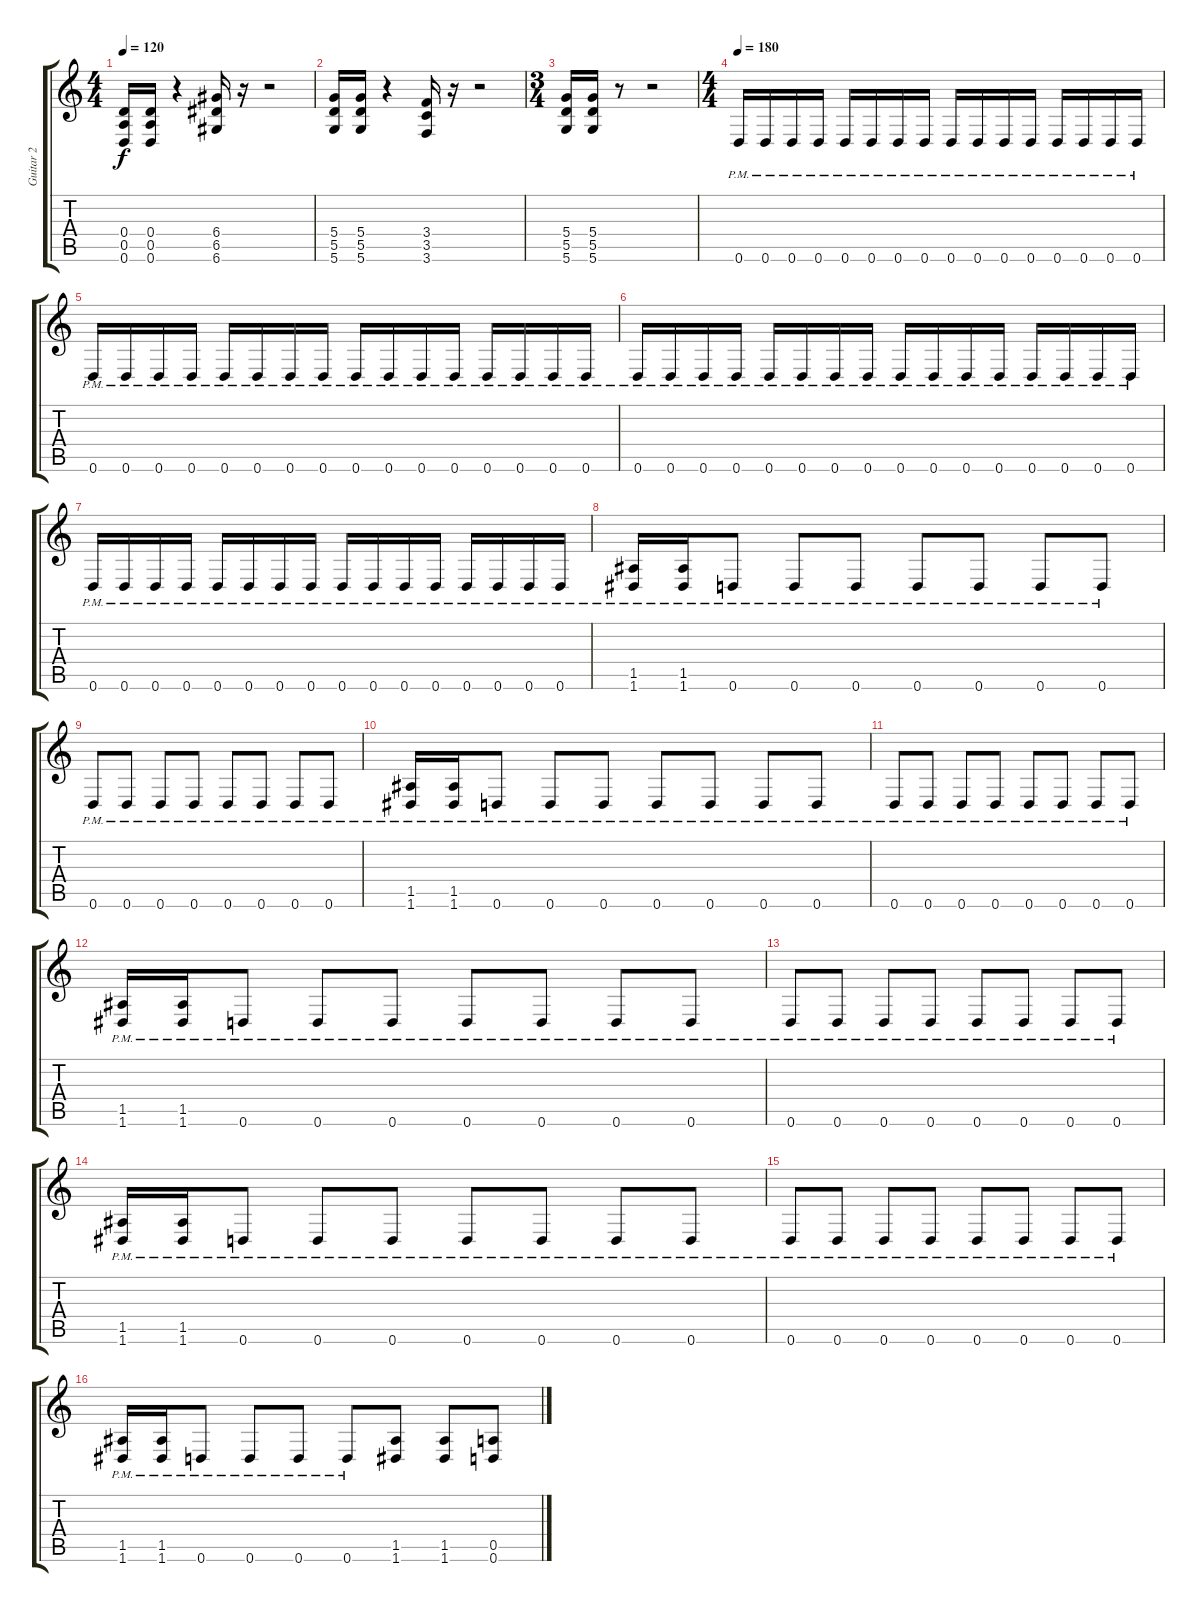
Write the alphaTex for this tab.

\track ("Guitar 2" "Guitar 2") {instrument distortionguitar}
\staff {score tabs}
\tuning (E4 B3 G3 D3 A2 D2) {hide}
\ts (4 4)
\tempo 120
\clef g2
\ks c
(0.4 0.5 0.6).16{dy f} (0.4 0.5 0.6).16 r.4 (6.4 6.5 6.6).16 r.16 r.2 |
(5.4 5.5 5.6).16 (5.4 5.5 5.6).16 r.4 (3.4 3.5 3.6).16 r.16 r.2 |
\ts (3 4)
(5.4 5.5 5.6).16 (5.4 5.5 5.6).16 r.8 r.2 |
\ts (4 4)
\tempo 180
0.6{pm}.16 0.6{pm}.16 0.6{pm}.16 0.6{pm}.16 0.6{pm}.16 0.6{pm}.16 0.6{pm}.16 0.6{pm}.16 0.6{pm}.16 0.6{pm}.16 0.6{pm}.16 0.6{pm}.16 0.6{pm}.16 0.6{pm}.16 0.6{pm}.16 0.6{pm}.16 |
0.6{pm}.16 0.6{pm}.16 0.6{pm}.16 0.6{pm}.16 0.6{pm}.16 0.6{pm}.16 0.6{pm}.16 0.6{pm}.16 0.6{pm}.16 0.6{pm}.16 0.6{pm}.16 0.6{pm}.16 0.6{pm}.16 0.6{pm}.16 0.6{pm}.16 0.6{pm}.16 |
0.6{pm}.16 0.6{pm}.16 0.6{pm}.16 0.6{pm}.16 0.6{pm}.16 0.6{pm}.16 0.6{pm}.16 0.6{pm}.16 0.6{pm}.16 0.6{pm}.16 0.6{pm}.16 0.6{pm}.16 0.6{pm}.16 0.6{pm}.16 0.6{pm}.16 0.6{pm}.16 |
0.6{pm}.16 0.6{pm}.16 0.6{pm}.16 0.6{pm}.16 0.6{pm}.16 0.6{pm}.16 0.6{pm}.16 0.6{pm}.16 0.6{pm}.16 0.6{pm}.16 0.6{pm}.16 0.6{pm}.16 0.6{pm}.16 0.6{pm}.16 0.6{pm}.16 0.6{pm}.16 |
(1.5{pm} 1.6{pm}).16 (1.5{pm} 1.6{pm}).16 0.6{pm}.8 0.6{pm}.8 0.6{pm}.8 0.6{pm}.8 0.6{pm}.8 0.6{pm}.8 0.6{pm}.8 |
0.6{pm}.8 0.6{pm}.8 0.6{pm}.8 0.6{pm}.8 0.6{pm}.8 0.6{pm}.8 0.6{pm}.8 0.6{pm}.8 |
(1.5{pm} 1.6{pm}).16 (1.5{pm} 1.6{pm}).16 0.6{pm}.8 0.6{pm}.8 0.6{pm}.8 0.6{pm}.8 0.6{pm}.8 0.6{pm}.8 0.6{pm}.8 |
0.6{pm}.8 0.6{pm}.8 0.6{pm}.8 0.6{pm}.8 0.6{pm}.8 0.6{pm}.8 0.6{pm}.8 0.6{pm}.8 |
(1.5{pm} 1.6{pm}).16 (1.5{pm} 1.6{pm}).16 0.6{pm}.8 0.6{pm}.8 0.6{pm}.8 0.6{pm}.8 0.6{pm}.8 0.6{pm}.8 0.6{pm}.8 |
0.6{pm}.8 0.6{pm}.8 0.6{pm}.8 0.6{pm}.8 0.6{pm}.8 0.6{pm}.8 0.6{pm}.8 0.6{pm}.8 |
(1.5{pm} 1.6{pm}).16 (1.5{pm} 1.6{pm}).16 0.6{pm}.8 0.6{pm}.8 0.6{pm}.8 0.6{pm}.8 0.6{pm}.8 0.6{pm}.8 0.6{pm}.8 |
0.6{pm}.8 0.6{pm}.8 0.6{pm}.8 0.6{pm}.8 0.6{pm}.8 0.6{pm}.8 0.6{pm}.8 0.6{pm}.8 |
(1.5{pm} 1.6{pm}).16 (1.5{pm} 1.6{pm}).16 0.6{pm}.8 0.6{pm}.8 0.6{pm}.8 0.6{pm}.8 (1.5 1.6).8 (1.5 1.6).8 (0.5 0.6).8
